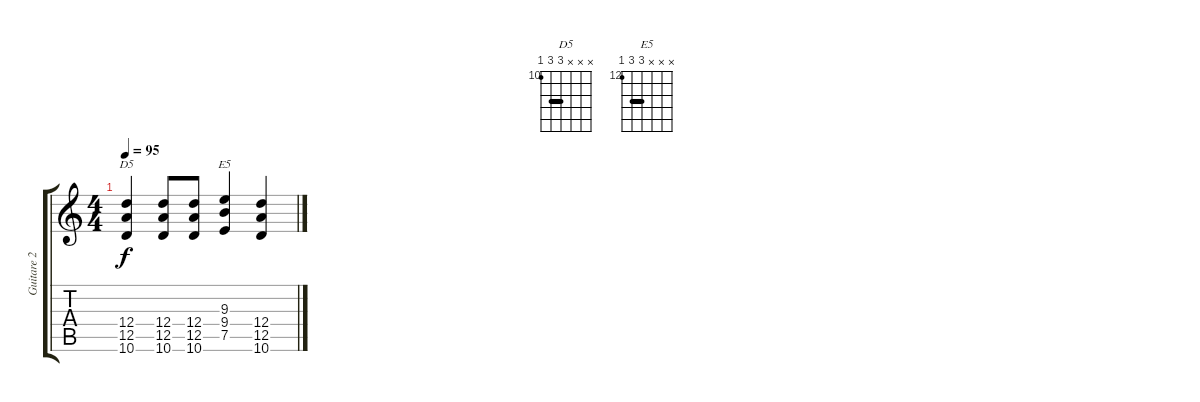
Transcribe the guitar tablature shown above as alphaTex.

\track ("Guitare 2" "Guitare 2") {instrument distortionguitar}
\staff {score tabs}
\tuning (E4 B3 G3 D3 A2 E2) {hide}
\chord ("D5" x x x 12 12 10) {firstfret 10 barre 12}
\chord ("E5" x x x 14 14 12) {firstfret 12 barre 14}
\ts (4 4)
\tempo 95
\clef g2
\ks c
(12.4 12.5 10.6).4{ch "D5" dy f} (12.4 12.5 10.6).8 (12.4 12.5 10.6).8 (9.3 9.4 7.5).4{ch "E5"} (12.4 12.5 10.6).4
